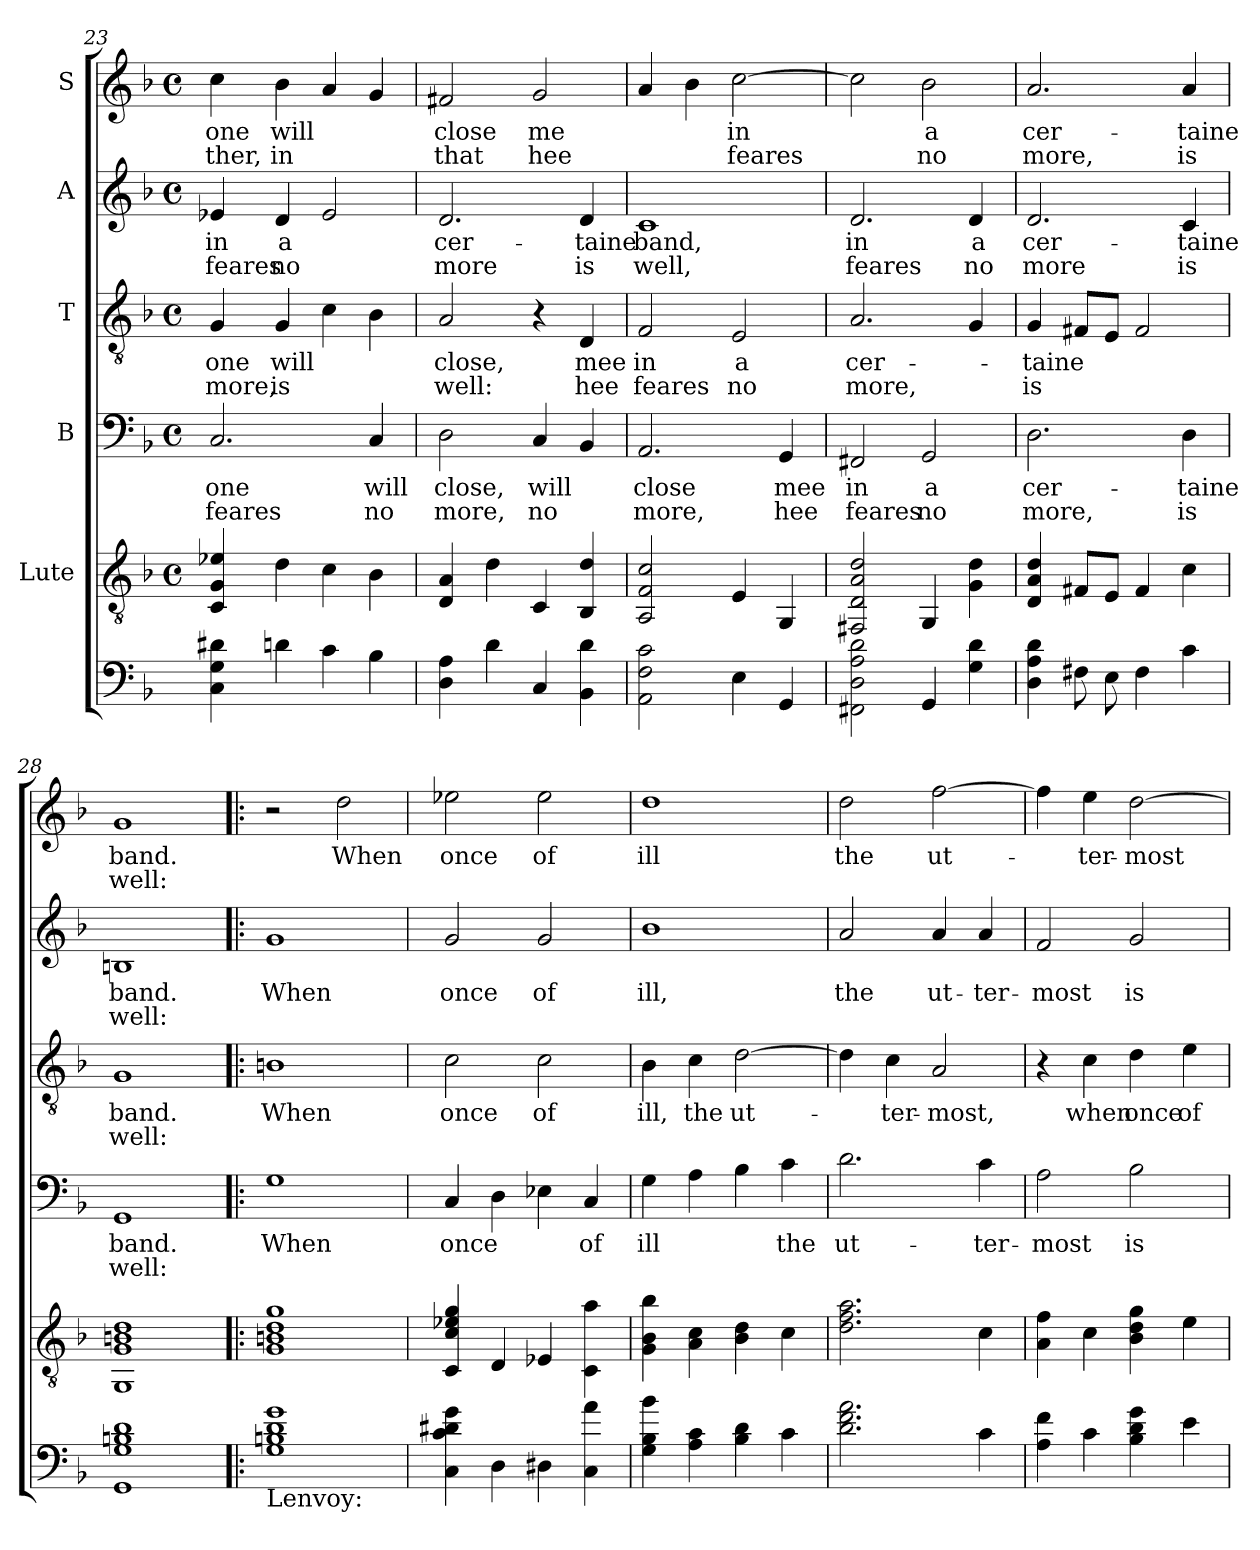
**kern	**kern	**kern	**text	**text	**kern	**text	**text	**kern	**text	**text	**kern	**text	**text
*part6	*part5	*part4	*part4	*part4	*part3	*part3	*part3	*part2	*part2	*part2	*part1	*part1	*part1
*staff6	*staff5	*staff4	*staff4	*staff4	*staff3	*staff3	*staff3	*staff2	*staff2	*staff2	*staff1	*staff1	*staff1
*	*I"Lute	*I"B	*	*	*I"T	*	*	*I"A	*	*	*I"S	*	*
*	*clefGv2	*clefF4	*	*	*clefGv2	*	*	*clefG2	*	*	*clefG2	*	*
*k[b-]	*k[b-]	*k[b-]	*	*	*k[b-]	*	*	*k[b-]	*	*	*k[b-]	*	*
*F:	*F:	*F:	*	*	*F:	*	*	*F:	*	*	*F:	*	*
*	*M4/4	*M4/4	*	*	*M4/4	*	*	*M4/4	*	*	*M4/4	*	*
*	*met(c)	*met(c)	*	*	*met(c)	*	*	*met(c)	*	*	*met(c)	*	*
=23	=23	=23	=23	=23	=23	=23	=23	=23	=23	=23	=23	=23	=23
4C 4G 4d#	4C/ 4G/ 4e-X/	2.C/	one	feares	4G/	one	more,	4e-X/	in	feares	4cc\	one	-ther,
4d	4d\	.	.	.	4G/	will	is	4d/	a	no	4b-\	will	in
4c	4c\	.	.	.	4c\	.	.	2e-/	.	.	4a/	.	.
4B-	4B-\	4C/	will	no	4B-\	.	.	.	.	.	4g/	.	.
=24	=24	=24	=24	=24	=24	=24	=24	=24	=24	=24	=24	=24	=24
4D 4A	4D/ 4A/	2D\	close,	more,	2A/	close,	well:	2.d/	cer-	more	2f#X/	close	that
4d	4d\	.	.	.	.	.	.	.	.	.	.	.	.
4C	4C/	4C/	will	no	4r	.	.	.	.	.	2g/	me	hee
4BB- 4d	4BB-/ 4d/	4BB-/	.	.	4D/	mee	hee	4d/	-taine	is	.	.	.
=25	=25	=25	=25	=25	=25	=25	=25	=25	=25	=25	=25	=25	=25
2AA 2F 2c	2AA/ 2F/ 2c/	2.AA/	close	more,	2F/	in	feares	1c	band,	well,	4a/	.	.
.	.	.	.	.	.	.	.	.	.	.	4b-\	.	.
4E	4E/	.	.	.	2E/	a	no	.	.	.	[2cc\	in	feares
4GG	4GG/	4GG/	mee	hee	.	.	.	.	.	.	.	.	.
=26	=26	=26	=26	=26	=26	=26	=26	=26	=26	=26	=26	=26	=26
2FF# 2D 2A 2d	2FF#X/ 2D/ 2A/ 2d/	2FF#X/	in	feares	2.A/	cer-	more,	2.d/	in	feares	2cc\]	.	.
4GG	4GG/	2GG/	a	no	.	.	.	.	.	.	2b-\	a	no
4G 4d	4G\ 4d\	.	.	.	4G/	.	.	4d/	a	no	.	.	.
=27	=27	=27	=27	=27	=27	=27	=27	=27	=27	=27	=27	=27	=27
4D 4A 4d	4D/ 4A/ 4d/	2.D\	cer-	more,	4G/	-taine	is	2.d/	cer-	more	2.a/	cer-	more,
8F#	8F#X/L	.	.	.	8F#X/L	.	.	.	.	.	.	.	.
8E	8E/J	.	.	.	8E/J	.	.	.	.	.	.	.	.
4F#	4F#/	.	.	.	2F#/	.	.	.	.	.	.	.	.
4c	4c\	4D\	-taine	is	.	.	.	4c/	-taine	is	4a/	-taine	is
=28	=28	=28	=28	=28	=28	=28	=28	=28	=28	=28	=28	=28	=28
1GG 1G 1B 1d	1GG 1G 1Bn 1d	1GG	band.	well:	1G	band.	well:	1Bn	band.	well:	1g	band.	well:
!!LO:PB:g=z
=29!|:	=29!|:	=29!|:	=29!|:	=29!|:	=29!|:	=29!|:	=29!|:	=29!|:	=29!|:	=29!|:	=29!|:	=29!|:	=29!|:
!LO:TX:b:t=Lenvoy&colon;	!	!	!	!	!	!	!	!	!	!	!	!	!
1G 1B 1d 1g	1G 1Bn 1d 1g	1G	When	.	1Bn	When	.	1g	When	.	2r	.	.
.	.	.	.	.	.	.	.	.	.	.	2dd\	When	.
=30	=30	=30	=30	=30	=30	=30	=30	=30	=30	=30	=30	=30	=30
4C 4c 4d# 4g	4C/ 4c/ 4e-X/ 4g/	4C/	once	.	2c\	once	.	2g/	once	.	2ee-X\	once	.
4D	4D/	4D\	.	.	.	.	.	.	.	.	.	.	.
4D#	4E-X/	4E-X\	.	.	2c\	of	.	2g/	of	.	2ee-\	of	.
4C 4a	4C\ 4a\	4C/	of	.	.	.	.	.	.	.	.	.	.
=31	=31	=31	=31	=31	=31	=31	=31	=31	=31	=31	=31	=31	=31
4G 4B- 4b-	4G\ 4B-\ 4b-\	4G\	ill	.	4B-\	ill,	.	1b-	ill,	.	1dd	ill	.
4A 4c	4A\ 4c\	4A\	.	.	4c\	the	.	.	.	.	.	.	.
4B- 4d	4B-\ 4d\	4B-\	.	.	[2d\	ut-	.	.	.	.	.	.	.
4c	4c\	4c\	the	.	.	.	.	.	.	.	.	.	.
=32	=32	=32	=32	=32	=32	=32	=32	=32	=32	=32	=32	=32	=32
2.d 2.f 2.a	2.d\ 2.f\ 2.a\	2.d\	ut-	.	4d\]	.	.	2a/	the	.	2dd\	the	.
.	.	.	.	.	4c\	-ter-	.	.	.	.	.	.	.
.	.	.	.	.	2A/	-most,	.	4a/	ut-	.	[2ff\	ut-	.
4c	4c\	4c\	-ter-	.	.	.	.	4a/	-ter-	.	.	.	.
=33	=33	=33	=33	=33	=33	=33	=33	=33	=33	=33	=33	=33	=33
4A 4f	4A\ 4f\	2A\	-most	.	4r	.	.	2f/	-most	.	4ff\]	.	.
4c	4c\	.	.	.	4c\	when	.	.	.	.	4ee\	-ter-	.
4B- 4d 4g	4B-\ 4d\ 4g\	2B-\	is	.	4d\	once	.	2g/	is	.	[2dd\	-most	.
4e	4e\	.	.	.	4e\	of	.	.	.	.	.	.	.
=	=	=	=	=	=	=	=	=	=	=	=	=	=
*-	*-	*-	*-	*-	*-	*-	*-	*-	*-	*-	*-	*-	*-
